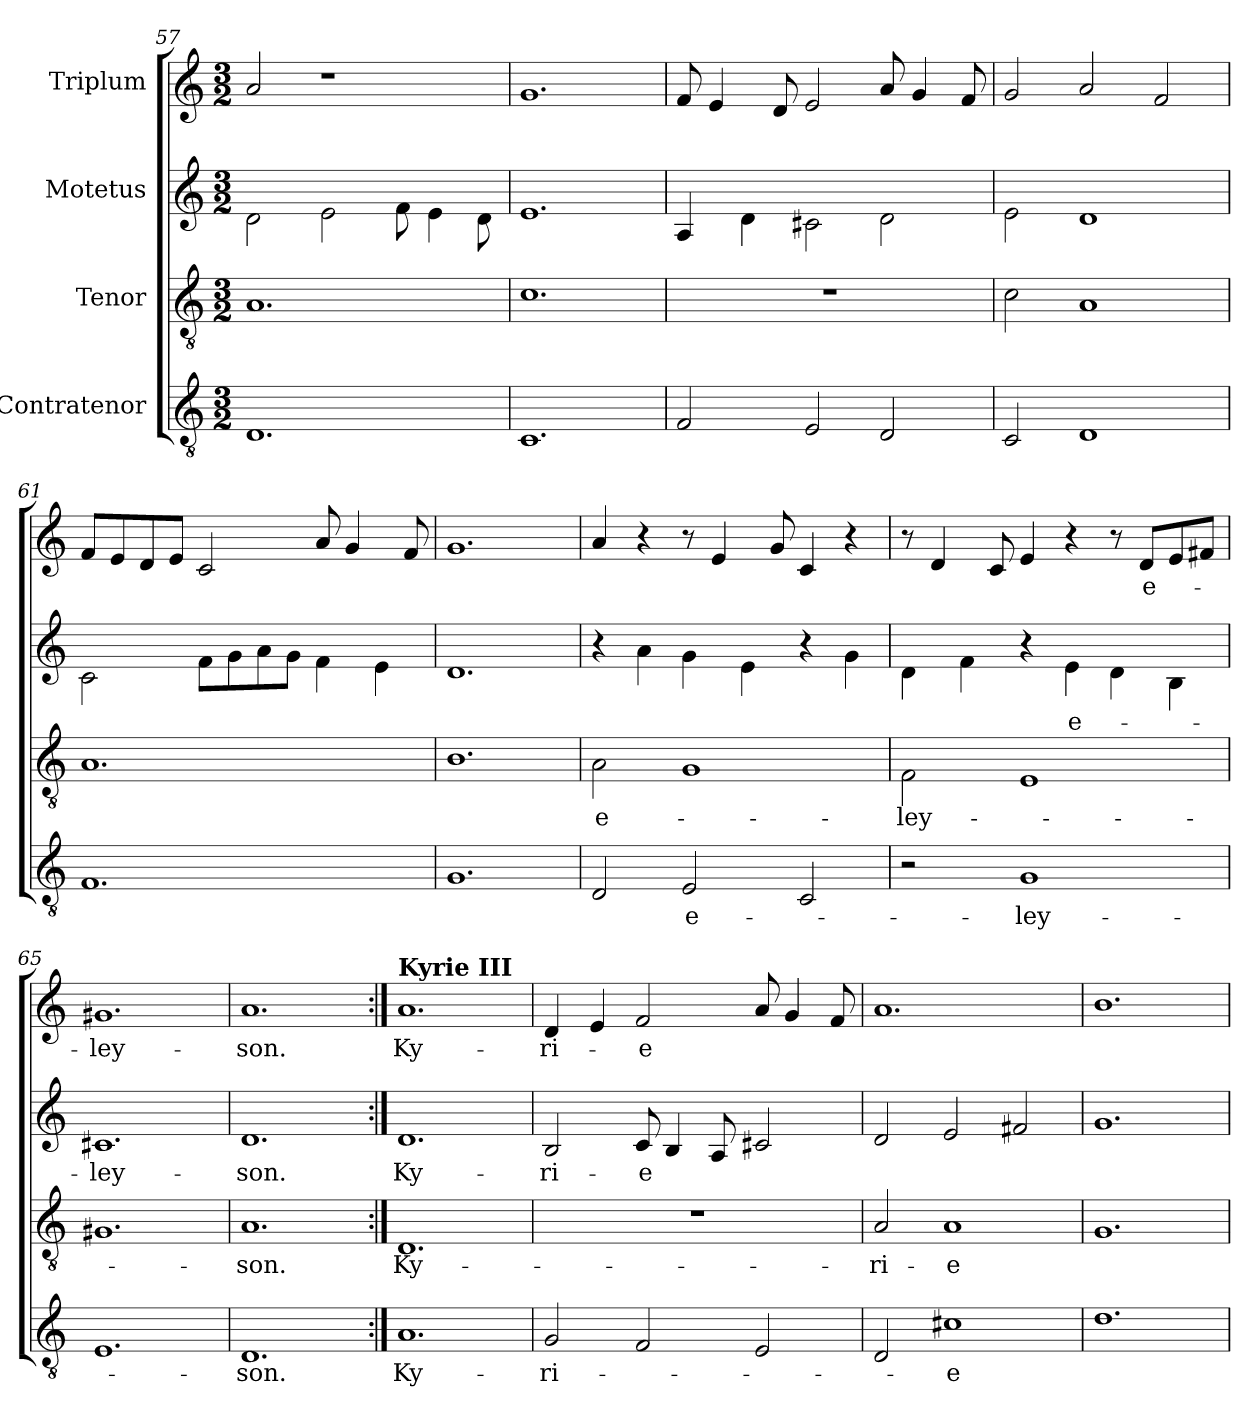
**kern	**text	**kern	**text	**kern	**text	**kern	**text
*part4	*part4	*part3	*part3	*part2	*part2	*part1	*part1
*staff4	*staff4	*staff3	*staff3	*staff2	*staff2	*staff1	*staff1
*I"Contratenor	*	*I"Tenor	*	*I"Motetus	*	*I"Triplum	*
*clefGv2	*	*clefGv2	*	*clefG2	*	*clefG2	*
*k[]	*	*k[]	*	*k[]	*	*k[]	*
*M3/2	*	*M3/2	*	*M3/2	*	*M3/2	*
=57	=57	=57	=57	=57	=57	=57	=57
1.D	.	1.A	.	2d\	.	2a/	.
.	.	.	.	2e\	.	1r	.
.	.	.	.	8f\	.	.	.
.	.	.	.	4e\	.	.	.
.	.	.	.	8d\	.	.	.
=58	=58	=58	=58	=58	=58	=58	=58
1.C	.	1.c	.	1.e	.	1.g	.
=59	=59	=59	=59	=59	=59	=59	=59
2F/	.	1.r	.	4A/	.	8f/	.
.	.	.	.	.	.	4e/	.
.	.	.	.	4d\	.	.	.
.	.	.	.	.	.	8d/	.
2E/	.	.	.	2c#X\	.	2e/	.
2D/	.	.	.	2d\	.	8a/	.
.	.	.	.	.	.	4g/	.
.	.	.	.	.	.	8f/	.
=60	=60	=60	=60	=60	=60	=60	=60
2C/	.	2c\	.	2e\	.	2g/	.
1D	.	1A	.	1d	.	2a/	.
.	.	.	.	.	.	2f/	.
=61	=61	=61	=61	=61	=61	=61	=61
1.F	.	1.A	.	2c\	.	8f/L	.
.	.	.	.	.	.	8e/	.
.	.	.	.	.	.	8d/	.
.	.	.	.	.	.	8e/J	.
.	.	.	.	8f\L	.	2c/	.
.	.	.	.	8g\	.	.	.
.	.	.	.	8a\	.	.	.
.	.	.	.	8g\J	.	.	.
.	.	.	.	4f\	.	8a/	.
.	.	.	.	.	.	4g/	.
.	.	.	.	4e\	.	.	.
.	.	.	.	.	.	8f/	.
=62	=62	=62	=62	=62	=62	=62	=62
1.G	.	1.B	.	1.d	.	1.g	.
=63	=63	=63	=63	=63	=63	=63	=63
2D/	.	2A\	e-	4r	.	4a/	.
.	.	.	.	4a\	.	4r	.
2E/	e-	1G	.	4g\	.	8r	.
.	.	.	.	.	.	4e/	.
.	.	.	.	4e\	.	.	.
.	.	.	.	.	.	8g/	.
2C/	.	.	.	4r	.	4c/	.
.	.	.	.	4g\	.	4r	.
=64	=64	=64	=64	=64	=64	=64	=64
2r	.	2F\	-ley-	4d\	.	8r	.
.	.	.	.	.	.	4d/	.
.	.	.	.	4f\	.	.	.
.	.	.	.	.	.	8c/	.
1G	-ley-	1E	.	4r	.	4e/	.
.	.	.	.	4e\	e-	4r	.
.	.	.	.	4d\	.	8r	.
.	.	.	.	.	.	8d/L	e-
.	.	.	.	4B\	.	8e/	.
.	.	.	.	.	.	8f#X/J	.
=65	=65	=65	=65	=65	=65	=65	=65
1.E	.	1.G#X	.	1.c#X	-ley-	1.g#X	-ley-
=66	=66	=66	=66	=66	=66	=66	=66
1.D	-son.	1.A	-son.	1.d	-son.	1.a	-son.
=67:|!	=67:|!	=67:|!	=67:|!	=67:|!	=67:|!	=67:|!	=67:|!
!	!	!	!	!	!	!LO:TX:a:B:t=Kyrie III	!
1.A	Ky-	1.D	Ky-	1.d	Ky-	1.a	Ky-
=68	=68	=68	=68	=68	=68	=68	=68
2G/	-ri-	1.r	.	2B/	-ri-	4d/	-ri-
.	.	.	.	.	.	4e/	.
2F/	.	.	.	8c/	-e	2f/	-e
.	.	.	.	4B/	.	.	.
.	.	.	.	8A/	.	.	.
2E/	.	.	.	2c#X/	.	8a/	.
.	.	.	.	.	.	4g/	.
.	.	.	.	.	.	8f/	.
=69	=69	=69	=69	=69	=69	=69	=69
2D/	.	2A/	-ri-	2d/	.	1.a	.
1c#X	-e	1A	-e	2e/	.	.	.
.	.	.	.	2f#X/	.	.	.
=70	=70	=70	=70	=70	=70	=70	=70
1.d	.	1.G	.	1.g	.	1.b	.
=	=	=	=	=	=	=	=
*-	*-	*-	*-	*-	*-	*-	*-
